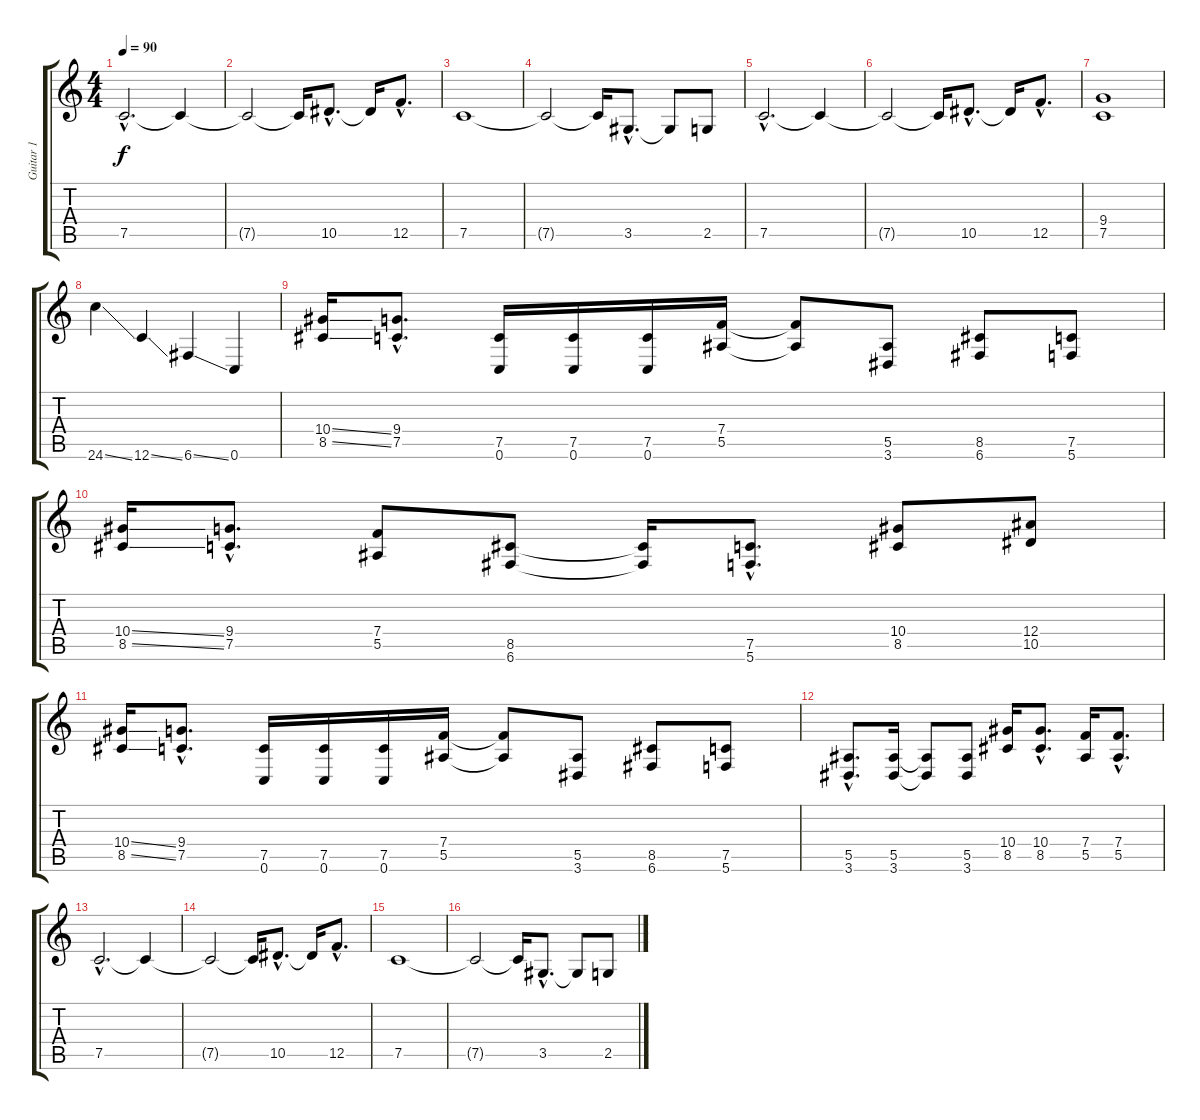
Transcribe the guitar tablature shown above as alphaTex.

\track ("Guitar 1" "Guitar 1") {instrument distortionguitar}
\staff {score tabs}
\tuning (C4 G3 Eb3 Bb2 F2 C2) {hide}
\ts (4 4)
\tempo 90
\clef g2
\ks c
7.5{hac}.2{d dy f} 7.5{t}.4 |
7.5{t}.2 7.5{t}.16 10.5{hac}.8{d} 10.5{t}.16 12.5{hac}.8{d} |
7.5.1 |
7.5{t}.2 7.5{t}.16 3.5{hac}.8{d} 3.5{t}.8 2.5.8 |
7.5{hac}.2{d} 7.5{t}.4 |
7.5{t}.2 7.5{t}.16 10.5{hac}.8{d} 10.5{t}.16 12.5{hac}.8{d} |
(9.4 7.5).1 |
24.6{ss}.4 12.6{ss}.4 6.6{ss}.4 0.6.4 |
(10.4{ss} 8.5{ss}).16 (9.4{hac} 7.5{hac}).8{d} (7.5 0.6).16 (7.5 0.6).16 (7.5 0.6).16 (7.4 5.5).16 (7.4{t} 5.5{t}).8 (5.5 3.6).8 (8.5 6.6).8 (7.5 5.6).8 |
(10.4{ss} 8.5{ss}).16 (9.4{hac} 7.5{hac}).8{d} (7.4 5.5).8 (8.5 6.6).8 (8.5{t} 6.6{t}).16 (7.5{hac} 5.6{hac}).8{d} (10.4 8.5).8 (12.4 10.5).8 |
(10.4{ss} 8.5{ss}).16 (9.4{hac} 7.5{hac}).8{d} (7.5 0.6).16 (7.5 0.6).16 (7.5 0.6).16 (7.4 5.5).16 (7.4{t} 5.5{t}).8 (5.5 3.6).8 (8.5 6.6).8 (7.5 5.6).8 |
(5.5{hac} 3.6{hac}).8{d} (5.5 3.6).16 (5.5{t} 3.6{t}).8 (5.5 3.6).8 (10.4 8.5).16 (10.4{hac} 8.5{hac}).8{d} (7.4 5.5).16 (7.4{hac} 5.5{hac}).8{d} |
7.5{hac}.2{d} 7.5{t}.4 |
7.5{t}.2 7.5{t}.16 10.5{hac}.8{d} 10.5{t}.16 12.5{hac}.8{d} |
7.5.1 |
7.5{t}.2 7.5{t}.16 3.5{hac}.8{d} 3.5{t}.8 2.5.8
